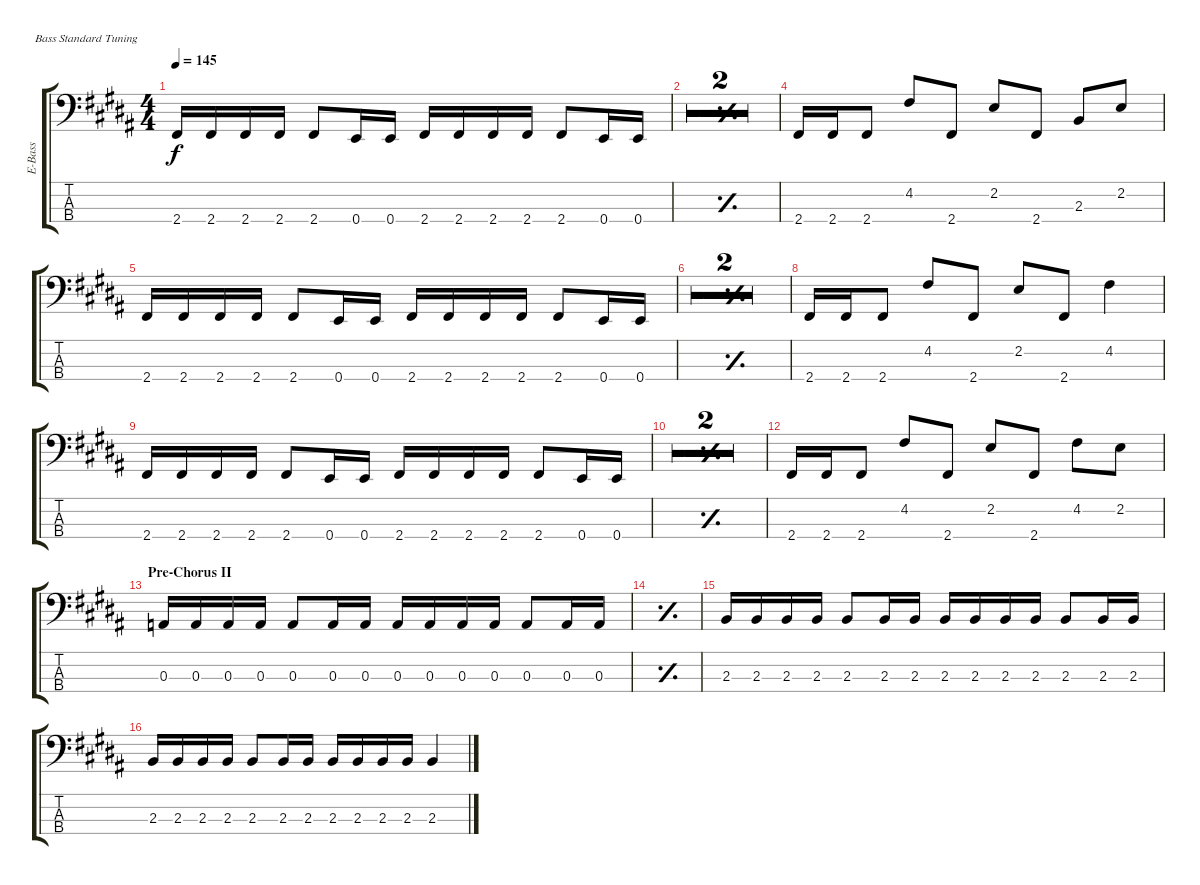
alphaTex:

\defaultSystemsLayout 4
\bracketExtendMode groupsimilarinstruments
\otherSystemsTrackNameOrientation horizontal
\track ("Electric Bass" "E-Bass") {multiBarRest instrument electricbassfinger}
\staff {score tabs}
\tuning (G2 D2 A1 E1)
\ts (4 4)
\tempo 145
\clef f4
\ks b
2.4{acc #}.16{dy f} 2.4{acc #}.16 2.4{acc #}.16 2.4{acc #}.16 2.4{acc #}.8 0.4{acc forcenatural}.16 0.4{acc forcenatural}.16 2.4{acc #}.16 2.4{acc #}.16 2.4{acc #}.16 2.4{acc #}.16 2.4{acc #}.8 0.4{acc forcenatural}.16 0.4{acc forcenatural}.16 |
\simile simple
|
|
\simile none
2.4{acc #}.16 2.4{acc #}.16 2.4{acc #}.8 4.2{acc #}.8 2.4{acc #}.8 2.2{acc forcenatural}.8 2.4{acc #}.8 2.3{acc forcenatural}.8 2.2{acc forcenatural}.8 |
2.4{acc #}.16 2.4{acc #}.16 2.4{acc #}.16 2.4{acc #}.16 2.4{acc #}.8 0.4{acc forcenatural}.16 0.4{acc forcenatural}.16 2.4{acc #}.16 2.4{acc #}.16 2.4{acc #}.16 2.4{acc #}.16 2.4{acc #}.8 0.4{acc forcenatural}.16 0.4{acc forcenatural}.16 |
\simile simple
|
|
\simile none
2.4{acc #}.16 2.4{acc #}.16 2.4{acc #}.8 4.2{acc #}.8 2.4{acc #}.8 2.2{acc forcenatural}.8 2.4{acc #}.8 4.2{acc #}.4 |
2.4{acc #}.16 2.4{acc #}.16 2.4{acc #}.16 2.4{acc #}.16 2.4{acc #}.8 0.4{acc forcenatural}.16 0.4{acc forcenatural}.16 2.4{acc #}.16 2.4{acc #}.16 2.4{acc #}.16 2.4{acc #}.16 2.4{acc #}.8 0.4{acc forcenatural}.16 0.4{acc forcenatural}.16 |
\simile simple
|
|
\simile none
2.4{acc #}.16 2.4{acc #}.16 2.4{acc #}.8 4.2{acc #}.8 2.4{acc #}.8 2.2{acc forcenatural}.8 2.4{acc #}.8 4.2{acc #}.8 2.2{acc forcenatural}.8 |
\section ("" "Pre-Chorus II")
0.3{acc forcenatural}.16 0.3{acc forcenatural}.16 0.3{acc forcenatural}.16 0.3{acc forcenatural}.16 0.3{acc forcenatural}.8 0.3{acc forcenatural}.16 0.3{acc forcenatural}.16 0.3{acc forcenatural}.16 0.3{acc forcenatural}.16 0.3{acc forcenatural}.16 0.3{acc forcenatural}.16 0.3{acc forcenatural}.8 0.3{acc forcenatural}.16 0.3{acc forcenatural}.16 |
\simile simple
|
\simile none
2.3{acc forcenatural}.16 2.3{acc forcenatural}.16 2.3{acc forcenatural}.16 2.3{acc forcenatural}.16 2.3{acc forcenatural}.8 2.3{acc forcenatural}.16 2.3{acc forcenatural}.16 2.3{acc forcenatural}.16 2.3{acc forcenatural}.16 2.3{acc forcenatural}.16 2.3{acc forcenatural}.16 2.3{acc forcenatural}.8 2.3{acc forcenatural}.16 2.3{acc forcenatural}.16 |
2.3{acc forcenatural}.16 2.3{acc forcenatural}.16 2.3{acc forcenatural}.16 2.3{acc forcenatural}.16 2.3{acc forcenatural}.8 2.3{acc forcenatural}.16 2.3{acc forcenatural}.16 2.3{acc forcenatural}.16 2.3{acc forcenatural}.16 2.3{acc forcenatural}.16 2.3{acc forcenatural}.16 2.3{acc forcenatural}.4
